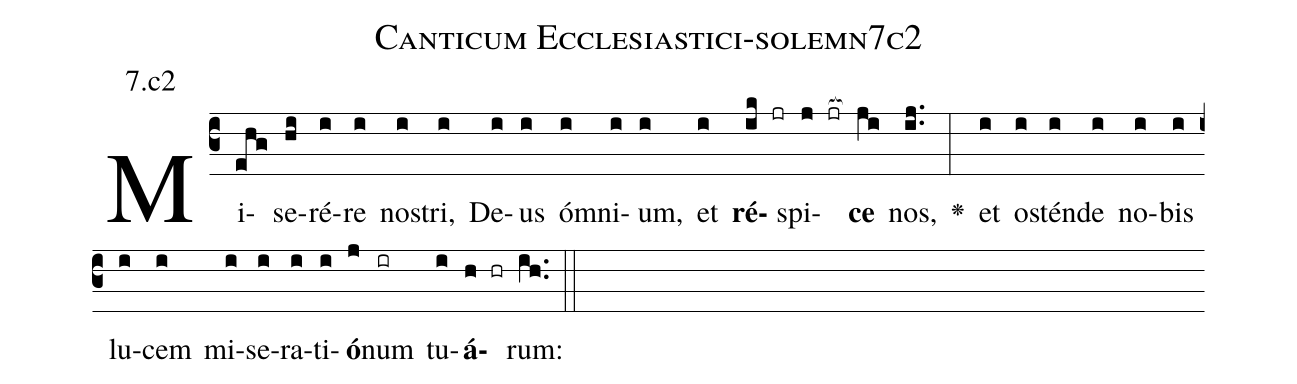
name: Canticum Ecclesiastici-solemn7c2;
annotation: 7.c2;
%%
(c3)Mi(ehg)se(hi)ré(i)re(i) no(i)stri,(i) De(i)us(i) óm(i)ni(i)um,(i) et(i) <b>ré</b>(ik jr)spi(j jr[ocb:1{])<b>ce</b>(ji[ocb:0}]) nos,(ij..) <v>\greheightstar</v>(:) et(i) o(i)stén(i)de(i) no(i)bis(i) lu(i)cem(i) mi(i)se(i)ra(i)ti(i)<b>ó</b>(j)num(ir) tu(i)<b>á</b>(h hr)rum:(ih..) (::)


%E(i) u(i) o(j) u(i) a(h) e.(ih..) (::)
